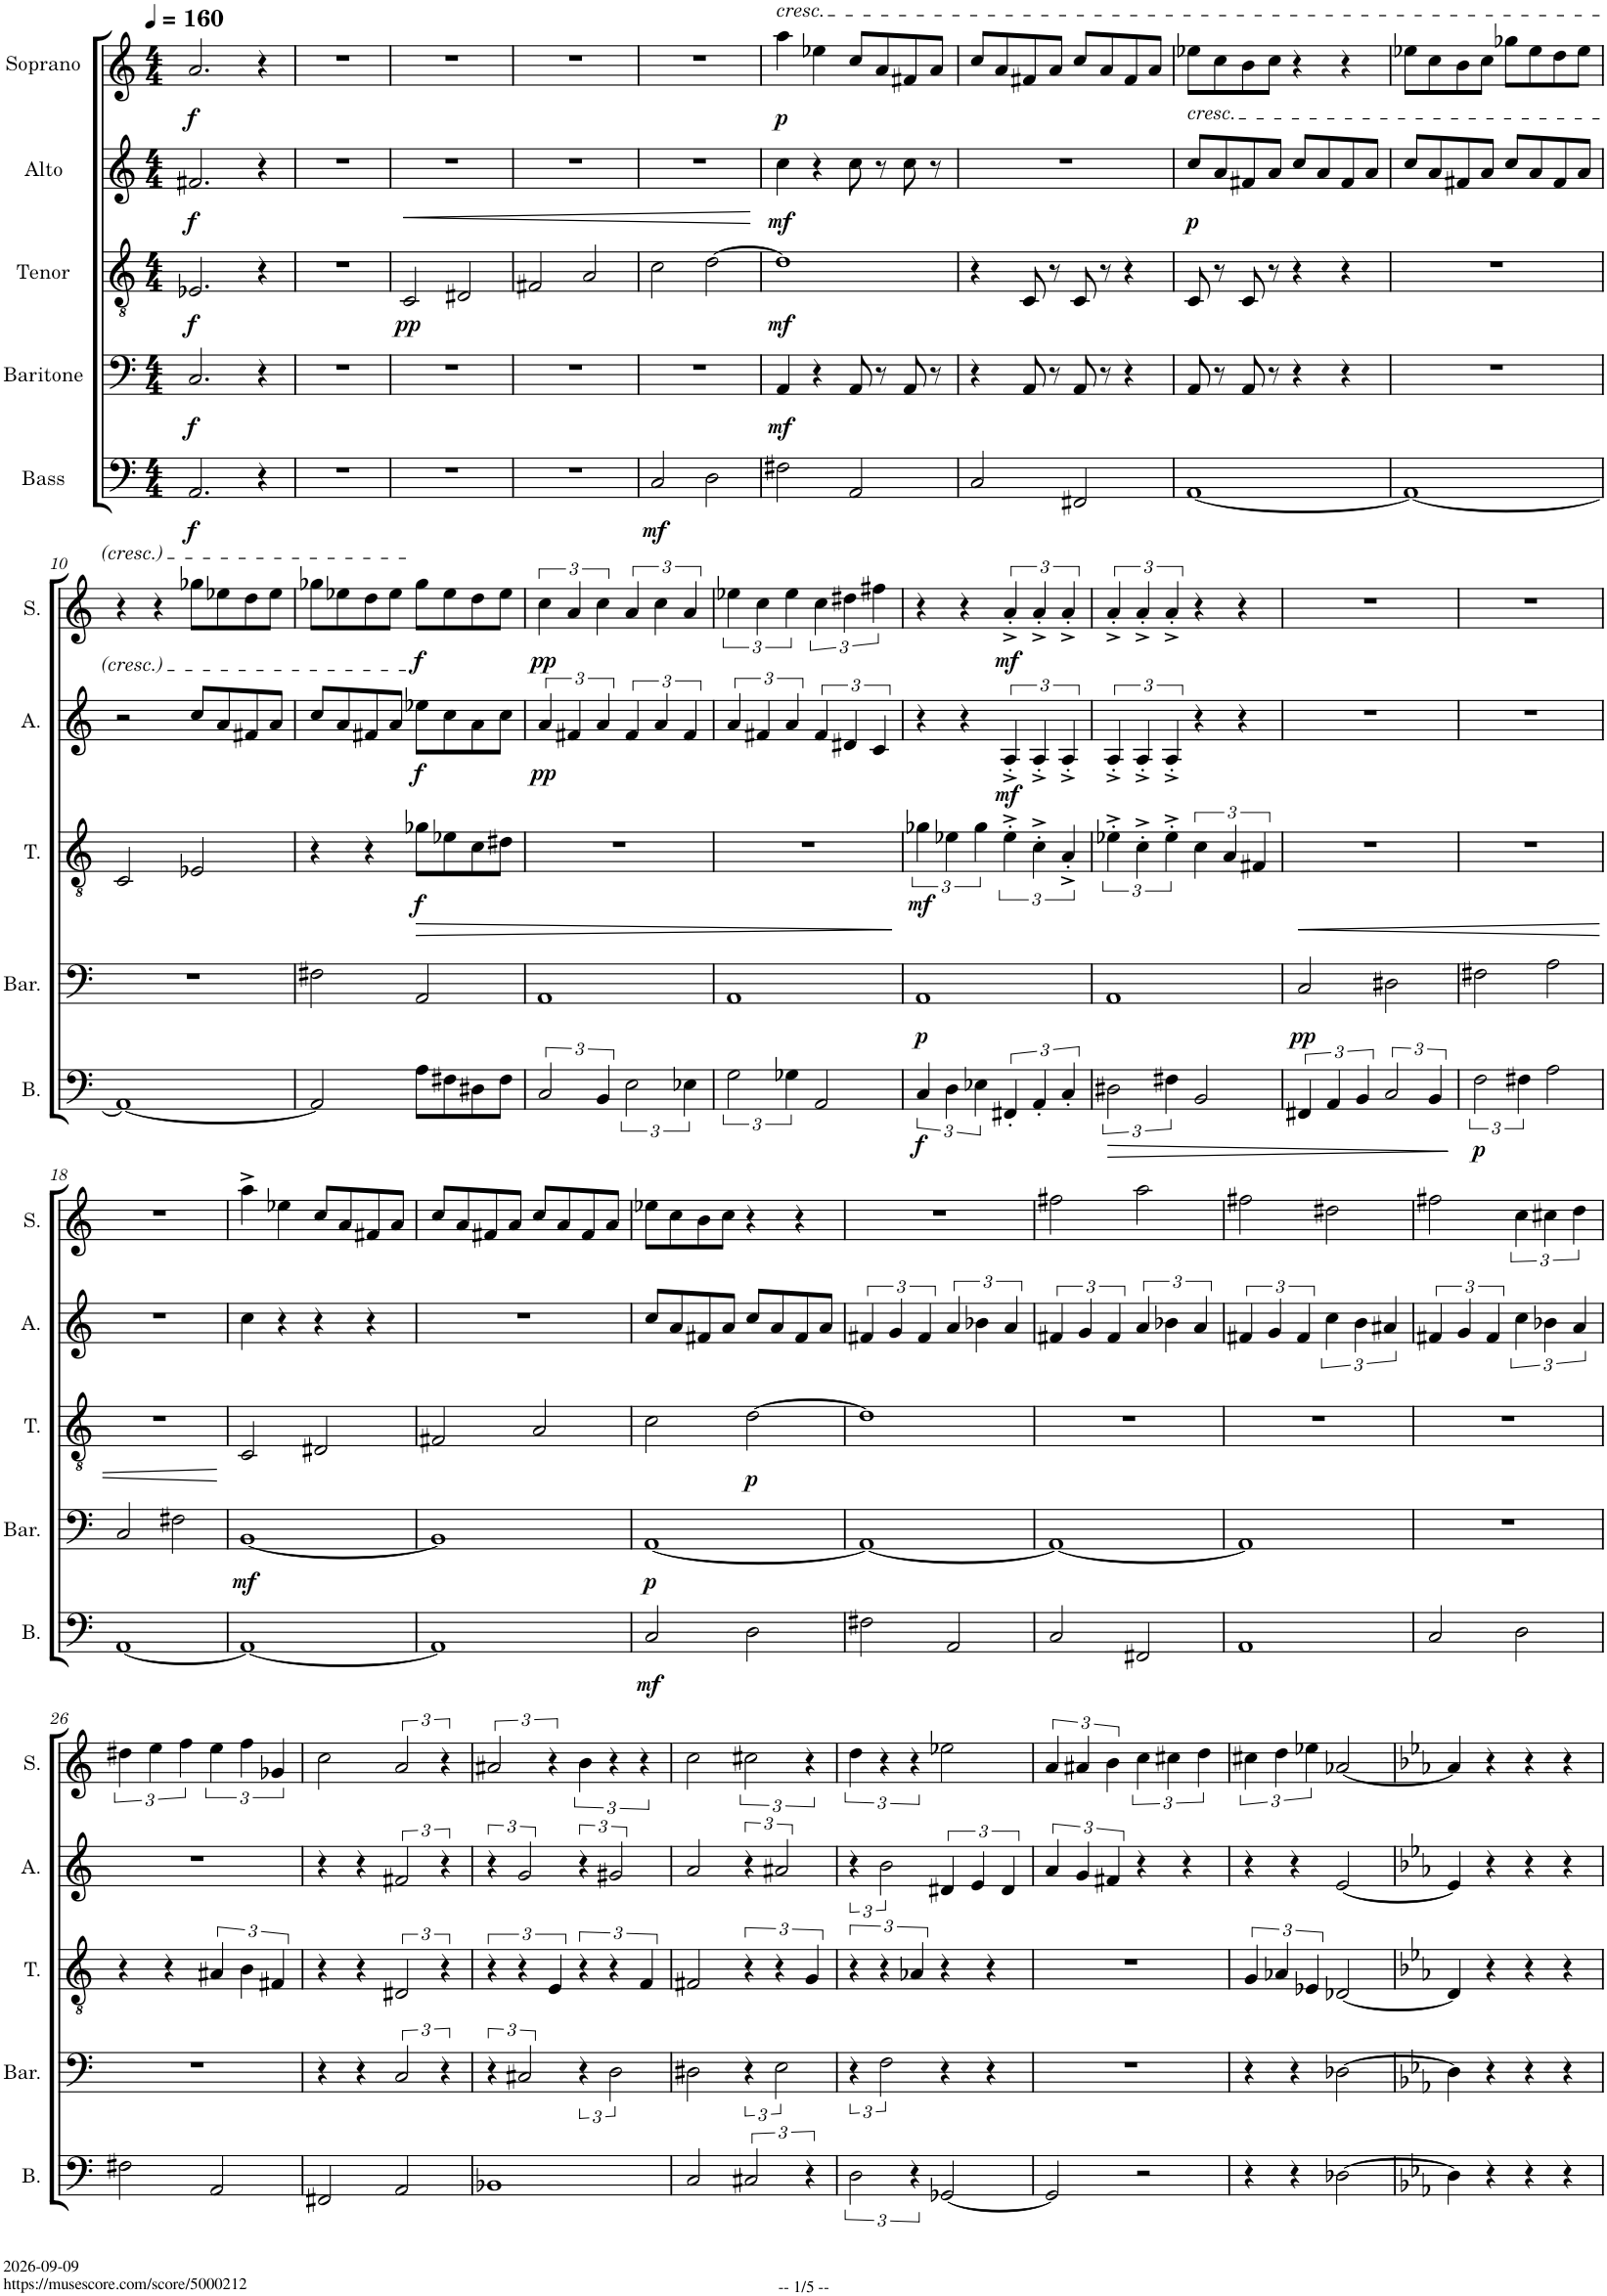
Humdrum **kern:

**kern	**dynam	**kern	**dynam	**kern	**dynam	**kern	**dynam	**kern	**dynam
*part5	*part5	*part4	*part4	*part3	*part3	*part2	*part2	*part1	*part1
*staff5	*staff5	*staff4	*staff4	*staff3	*staff3	*staff2	*staff2	*staff1	*staff1
*I"Bass	*	*I"Baritone	*	*I"Tenor	*	*I"Alto	*	*I"Soprano	*
*I'B.	*	*I'Bar.	*	*I'T.	*	*I'A.	*	*I'S.	*
*clefF4	*	*clefF4	*	*clefGv2	*	*clefG2	*	*clefG2	*
*k[]	*	*k[]	*	*k[]	*	*k[]	*	*k[]	*
*M4/4	*	*M4/4	*	*M4/4	*	*M4/4	*	*M4/4	*
*MM160	*	*MM160	*	*MM160	*	*MM160	*	*MM160	*
=1	=1	=1	=1	=1	=1	=1	=1	=1	=1
!	!LO:DY:b	!	!LO:DY:b	!	!LO:DY:b	!	!LO:DY:b	!	!LO:DY:b
2.AA/	f	2.C/	f	2.E-X/	f	2.f#X/	f	2.a/	f
4r	.	4r	.	4r	.	4r	.	4r	.
=2	=2	=2	=2	=2	=2	=2	=2	=2	=2
1r	.	1r	.	1r	.	1r	.	1r	.
=3	=3	=3	=3	=3	=3	=3	=3	=3	=3
!	!	!	!	!	!LO:HP:b	!	!	!	!
!	!	!	!	!	!LO:DY:n=1:b	!	!	!	!
1r	.	1r	.	2C/	< pp	1r	.	1r	.
.	.	.	.	2D#X/	.	.	.	.	.
=4	=4	=4	=4	=4	=4	=4	=4	=4	=4
1r	.	1r	.	2F#X/	.	1r	.	1r	.
.	.	.	.	2A/	.	.	.	.	.
=5	=5	=5	=5	=5	=5	=5	=5	=5	=5
!	!LO:DY:b	!	!	!	!	!	!	!	!
2C/	mf	1r	.	2c\	.	1r	.	1r	.
2D\	.	.	.	[2d\	.	.	.	.	.
.	.	.	.	.	[	.	.	.	.
=6	=6	=6	=6	=6	=6	=6	=6	=6	=6
!	!	!	!	!	!	!	!	!LO:TX:a:i:t=cresc.	!
!	!	!	!LO:DY:b	!	!LO:DY:b	!	!LO:DY:b	!	!LO:DY:b
2F#X\	.	4AA/	mf	1d]	mf	4cc\	mf	4aa\	p
.	.	4r	.	.	.	4r	.	4ee-X\	.
2AA/	.	8AA/	.	.	.	8cc\	.	8cc/L	.
.	.	8r	.	.	.	8r	.	8a/	.
.	.	8AA/	.	.	.	8cc\	.	8f#X/	.
.	.	8r	.	.	.	8r	.	8a/J	.
=7	=7	=7	=7	=7	=7	=7	=7	=7	=7
2C/	.	4r	.	4r	.	1r	.	8cc/L	.
.	.	.	.	.	.	.	.	8a/	.
.	.	8AA/	.	8C/	.	.	.	8f#X/	.
.	.	8r	.	8r	.	.	.	8a/J	.
2FF#X/	.	8AA/	.	8C/	.	.	.	8cc/L	.
.	.	8r	.	8r	.	.	.	8a/	.
.	.	4r	.	4r	.	.	.	8f#/	.
.	.	.	.	.	.	.	.	8a/J	.
=8	=8	=8	=8	=8	=8	=8	=8	=8	=8
!	!	!	!	!	!	!LO:TX:a:i:t=cresc.	!	!	!
!	!	!	!	!	!	!	!LO:DY:b	!	!
[1AA	.	8AA/	.	8C/	.	8cc/L	p	8ee-X\L	.
.	.	8r	.	8r	.	8a/	.	8cc\	.
.	.	8AA/	.	8C/	.	8f#X/	.	8b\	.
.	.	8r	.	8r	.	8a/J	.	8cc\J	.
.	.	4r	.	4r	.	8cc/L	.	4r	.
.	.	.	.	.	.	8a/	.	.	.
.	.	4r	.	4r	.	8f#/	.	4r	.
.	.	.	.	.	.	8a/J	.	.	.
=9	=9	=9	=9	=9	=9	=9	=9	=9	=9
1AA_	.	1r	.	1r	.	8cc/L	.	8ee-X\L	.
.	.	.	.	.	.	8a/	.	8cc\	.
.	.	.	.	.	.	8f#X/	.	8b\	.
.	.	.	.	.	.	8a/J	.	8cc\J	.
.	.	.	.	.	.	8cc/L	.	8gg-X\L	.
.	.	.	.	.	.	8a/	.	8ee-\	.
.	.	.	.	.	.	8f#/	.	8dd\	.
.	.	.	.	.	.	8a/J	.	8ee-\J	.
!!LO:LB:g=z
=10	=10	=10	=10	=10	=10	=10	=10	=10	=10
1AA_	.	1r	.	2C/	.	2r	.	4r	.
.	.	.	.	.	.	.	.	4r	.
.	.	.	.	2E-X/	.	8cc/L	.	8gg-X\L	.
.	.	.	.	.	.	8a/	.	8ee-X\	.
.	.	.	.	.	.	8f#X/	.	8dd\	.
.	.	.	.	.	.	8a/J	.	8ee-\J	.
=11	=11	=11	=11	=11	=11	=11	=11	=11	=11
2AA/]	.	2F#X\	.	4r	.	8cc/L	.	8gg-X\L	.
.	.	.	.	.	.	8a/	.	8ee-X\	.
.	.	.	.	4r	.	8f#X/	.	8dd\	.
.	.	.	.	.	.	8a/J	.	8ee-\J	.
!	!	!	!LO:HP:b	!	!LO:DY:b	!	!LO:DY:b	!	!LO:DY:b
8A\L	.	2AA/	>	8g-X\L	f	8ee-X\L	f	8gg-\L	f
8F#X\	.	.	.	8e-X\	.	8cc\	.	8ee-\	.
8D#X\	.	.	.	8c\	.	8a\	.	8dd\	.
8F#\J	.	.	.	8d#X\J	.	8cc\J	.	8ee-\J	.
=12	=12	=12	=12	=12	=12	=12	=12	=12	=12
!	!	!	!	!	!	!	!LO:DY:b	!	!LO:DY:b
3C/	.	1AA	.	1r	.	6a/	pp	6cc\	pp
.	.	.	.	.	.	6f#X/	.	6a/	.
6BB/	.	.	.	.	.	6a/	.	6cc\	.
3E\	.	.	.	.	.	6f#/	.	6a/	.
.	.	.	.	.	.	6a/	.	6cc\	.
6E-X\	.	.	.	.	.	6f#/	.	6a/	.
=13	=13	=13	=13	=13	=13	=13	=13	=13	=13
3G\	.	1AA	.	1r	.	6a/	.	6ee-X\	.
.	.	.	.	.	.	6f#X/	.	6cc\	.
6G-X\	.	.	.	.	.	6a/	.	6ee-\	.
2AA/	.	.	.	.	.	6f#/	.	6cc\	.
.	.	.	.	.	.	6d#X/	.	6dd#X\	.
.	.	.	.	.	.	6c/	.	6ff#X\	.
.	.	.	]	.	.	.	.	.	.
=14	=14	=14	=14	=14	=14	=14	=14	=14	=14
!	!LO:DY:b	!	!LO:DY:b	!	!LO:DY:b	!	!	!	!
6C/	f	1AA	p	6g-X\	mf	4r	.	4r	.
6D\	.	.	.	6e-X\	.	.	.	.	.
.	.	.	.	.	.	4r	.	4r	.
6E-X\	.	.	.	6g-\	.	.	.	.	.
!	!	!	!	!	!	!	!LO:DY:b	!	!LO:DY:b
6FF#X'/	.	.	.	6e-'^\	.	6A'^/	mf	6a'^/	mf
6AA'/	.	.	.	6c'^\	.	6A'^/	.	6a'^/	.
6C'/	.	.	.	6A'^/	.	6A'^/	.	6a'^/	.
=15	=15	=15	=15	=15	=15	=15	=15	=15	=15
!	!LO:HP:b	!	!	!	!	!	!	!	!
3D#X\	>	1AA	.	6e-X'^\	.	6A'^/	.	6a'^/	.
.	.	.	.	6c'^\	.	6A'^/	.	6a'^/	.
6F#X\	.	.	.	6e-'^\	.	6A'^/	.	6a'^/	.
2BB/	.	.	.	6c\	.	4r	.	4r	.
.	.	.	.	6A/	.	.	.	.	.
.	.	.	.	.	.	4r	.	4r	.
.	.	.	.	6F#X/	.	.	.	.	.
=16	=16	=16	=16	=16	=16	=16	=16	=16	=16
!	!	!	!LO:HP:b	!	!	!	!	!	!
!	!	!	!LO:DY:n=1:b	!	!	!	!	!	!
6FF#X/	.	2C/	< pp	1r	.	1r	.	1r	.
6AA/	.	.	.	.	.	.	.	.	.
6BB/	.	.	.	.	.	.	.	.	.
3C/	.	2D#X\	.	.	.	.	.	.	.
6BB/	.	.	.	.	.	.	.	.	.
.	]	.	.	.	.	.	.	.	.
=17	=17	=17	=17	=17	=17	=17	=17	=17	=17
!	!LO:DY:b	!	!	!	!	!	!	!	!
3F\	p	2F#X\	.	1r	.	1r	.	1r	.
6F#X\	.	.	.	.	.	.	.	.	.
2A\	.	2A\	.	.	.	.	.	.	.
!!LO:LB:g=z
=18	=18	=18	=18	=18	=18	=18	=18	=18	=18
[1AA	.	2C/	.	1r	.	1r	.	1r	.
.	.	2F#X\	.	.	.	.	.	.	.
.	.	.	[	.	.	.	.	.	.
=19	=19	=19	=19	=19	=19	=19	=19	=19	=19
!	!	!	!LO:DY:b	!	!	!	!	!	!
1AA_	.	[1BB	mf	2C/	.	4cc\	.	4aa^\	.
.	.	.	.	.	.	4r	.	4ee-X\	.
.	.	.	.	2D#X/	.	4r	.	8cc/L	.
.	.	.	.	.	.	.	.	8a/	.
.	.	.	.	.	.	4r	.	8f#X/	.
.	.	.	.	.	.	.	.	8a/J	.
=20	=20	=20	=20	=20	=20	=20	=20	=20	=20
1AA]	.	1BB]	.	2F#X/	.	1r	.	8cc/L	.
.	.	.	.	.	.	.	.	8a/	.
.	.	.	.	.	.	.	.	8f#X/	.
.	.	.	.	.	.	.	.	8a/J	.
.	.	.	.	2A/	.	.	.	8cc/L	.
.	.	.	.	.	.	.	.	8a/	.
.	.	.	.	.	.	.	.	8f#/	.
.	.	.	.	.	.	.	.	8a/J	.
=21	=21	=21	=21	=21	=21	=21	=21	=21	=21
!	!LO:DY:b	!	!LO:DY:b	!	!	!	!	!	!
2C/	mf	[1AA	p	2c\	.	8cc/L	.	8ee-X\L	.
.	.	.	.	.	.	8a/	.	8cc\	.
.	.	.	.	.	.	8f#X/	.	8b\	.
.	.	.	.	.	.	8a/J	.	8cc\J	.
!	!	!	!	!	!LO:DY:b	!	!	!	!
2D\	.	.	.	[2d\	p	8cc/L	.	4r	.
.	.	.	.	.	.	8a/	.	.	.
.	.	.	.	.	.	8f#/	.	4r	.
.	.	.	.	.	.	8a/J	.	.	.
=22	=22	=22	=22	=22	=22	=22	=22	=22	=22
2F#X\	.	1AA_	.	1d]	.	6f#X/	.	1r	.
.	.	.	.	.	.	6g/	.	.	.
.	.	.	.	.	.	6f#/	.	.	.
2AA/	.	.	.	.	.	6a/	.	.	.
.	.	.	.	.	.	6b-X\	.	.	.
.	.	.	.	.	.	6a/	.	.	.
=23	=23	=23	=23	=23	=23	=23	=23	=23	=23
2C/	.	1AA_	.	1r	.	6f#X/	.	2ff#X\	.
.	.	.	.	.	.	6g/	.	.	.
.	.	.	.	.	.	6f#/	.	.	.
2FF#X/	.	.	.	.	.	6a/	.	2aa\	.
.	.	.	.	.	.	6b-X\	.	.	.
.	.	.	.	.	.	6a/	.	.	.
=24	=24	=24	=24	=24	=24	=24	=24	=24	=24
1AA	.	1AA]	.	1r	.	6f#X/	.	2ff#X\	.
.	.	.	.	.	.	6g/	.	.	.
.	.	.	.	.	.	6f#/	.	.	.
.	.	.	.	.	.	6cc\	.	2dd#X\	.
.	.	.	.	.	.	6b\	.	.	.
.	.	.	.	.	.	6a#X/	.	.	.
=25	=25	=25	=25	=25	=25	=25	=25	=25	=25
2C/	.	1r	.	1r	.	6f#X/	.	2ff#X\	.
.	.	.	.	.	.	6g/	.	.	.
.	.	.	.	.	.	6f#/	.	.	.
2D\	.	.	.	.	.	6cc\	.	6cc\	.
.	.	.	.	.	.	6b-X\	.	6cc#X\	.
.	.	.	.	.	.	6a/	.	6dd\	.
!!LO:LB:g=z
=26	=26	=26	=26	=26	=26	=26	=26	=26	=26
2F#X\	.	1r	.	4r	.	1r	.	6dd#X\	.
.	.	.	.	.	.	.	.	6ee\	.
.	.	.	.	4r	.	.	.	.	.
.	.	.	.	.	.	.	.	6ff\	.
2AA/	.	.	.	6A#X/	.	.	.	6ee\	.
.	.	.	.	6B\	.	.	.	6ff\	.
.	.	.	.	6F#X/	.	.	.	6g-X/	.
=27	=27	=27	=27	=27	=27	=27	=27	=27	=27
2FF#X/	.	4r	.	4r	.	4r	.	2cc\	.
.	.	4r	.	4r	.	4r	.	.	.
2AA/	.	3C/	.	3D#X/	.	3f#X/	.	3a/	.
.	.	6r	.	6r	.	6r	.	6r	.
=28	=28	=28	=28	=28	=28	=28	=28	=28	=28
1BB-X	.	6r	.	6r	.	6r	.	3a#X/	.
.	.	3C#X/	.	6r	.	3g/	.	.	.
.	.	.	.	6E/	.	.	.	6r	.
.	.	6r	.	6r	.	6r	.	6b\	.
.	.	3D\	.	6r	.	3g#X/	.	6r	.
.	.	.	.	6F/	.	.	.	6r	.
=29	=29	=29	=29	=29	=29	=29	=29	=29	=29
2C/	.	2D#X\	.	2F#X/	.	2a/	.	2cc\	.
3C#X/	.	6r	.	6r	.	6r	.	3cc#X\	.
.	.	3E\	.	6r	.	3a#X/	.	.	.
6r	.	.	.	6G/	.	.	.	6r	.
=30	=30	=30	=30	=30	=30	=30	=30	=30	=30
3D\	.	6r	.	6r	.	6r	.	6dd\	.
.	.	3F\	.	6r	.	3b\	.	6r	.
6r	.	.	.	6A-X/	.	.	.	6r	.
[2GG-X/	.	4r	.	4r	.	6d#X/	.	2ee-X\	.
.	.	.	.	.	.	6e/	.	.	.
.	.	4r	.	4r	.	.	.	.	.
.	.	.	.	.	.	6d#/	.	.	.
=31	=31	=31	=31	=31	=31	=31	=31	=31	=31
2GG-/]	.	1r	.	1r	.	6a/	.	6a/	.
.	.	.	.	.	.	6g/	.	6a#X/	.
.	.	.	.	.	.	6f#X/	.	6b\	.
2r	.	.	.	.	.	4r	.	6cc\	.
.	.	.	.	.	.	.	.	6cc#X\	.
.	.	.	.	.	.	4r	.	.	.
.	.	.	.	.	.	.	.	6dd\	.
=32	=32	=32	=32	=32	=32	=32	=32	=32	=32
4r	.	4r	.	6G/	.	4r	.	6cc#X\	.
.	.	.	.	6A-X/	.	.	.	6dd\	.
4r	.	4r	.	.	.	4r	.	.	.
.	.	.	.	6E-X/	.	.	.	6ee-X\	.
[2D-X\	.	[2D-X\	.	[2D-X/	.	[2e/	.	[2a-X/	.
=33	=33	=33	=33	=33	=33	=33	=33	=33	=33
*k[b-e-a-]	*	*k[b-e-a-]	*	*k[b-e-a-]	*	*k[b-e-a-]	*	*k[b-e-a-]	*
4D-\]	.	4D-\]	.	4D-/]	.	4e/]	.	4a-/]	.
4r	.	4r	.	4r	.	4r	.	4r	.
4r	.	4r	.	4r	.	4r	.	4r	.
4r	.	4r	.	4r	.	4r	.	4r	.
=	=	=	=	=	=	=	=	=	=
*-	*-	*-	*-	*-	*-	*-	*-	*-	*-
